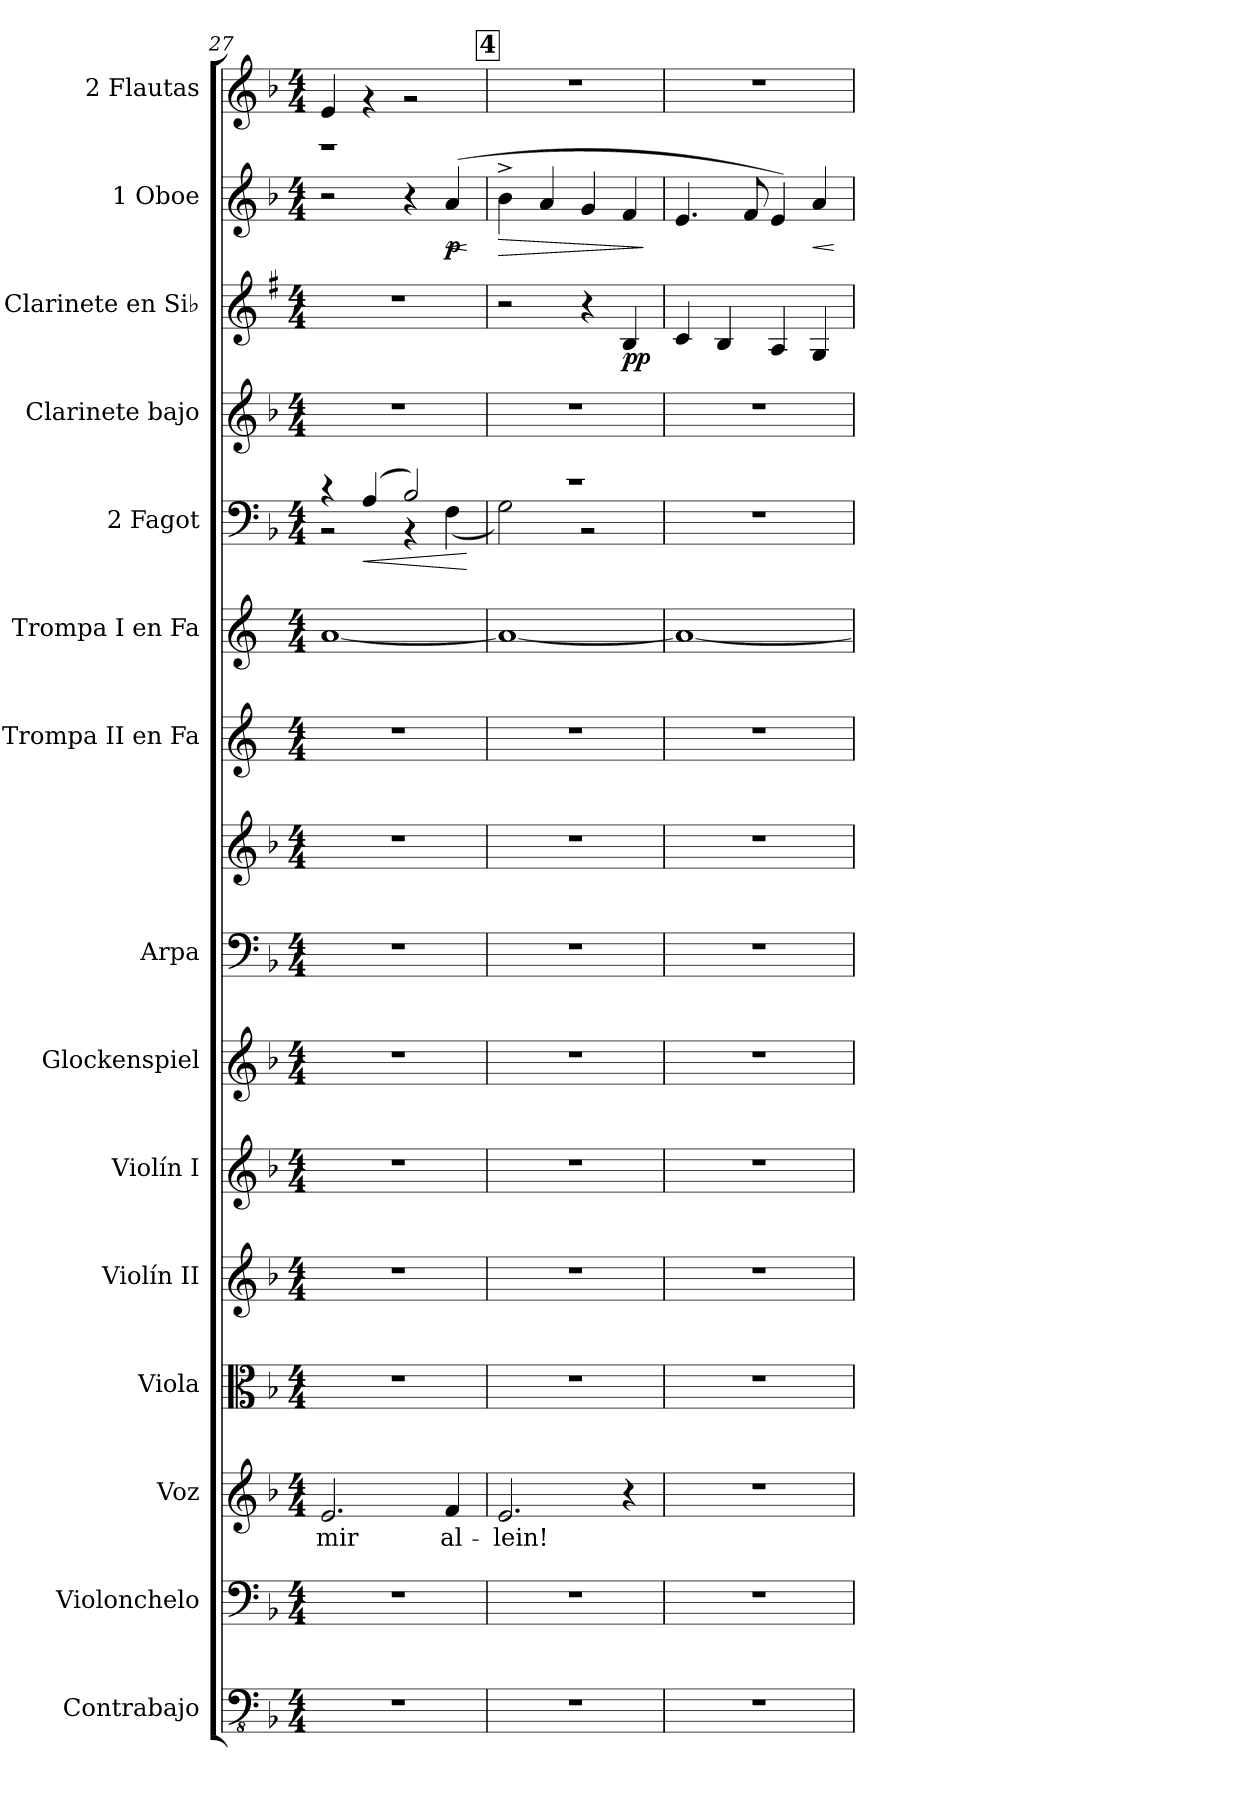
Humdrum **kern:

**kern	**kern	**kern	**text	**kern	**kern	**kern	**kern	**kern	**kern	**kern	**kern	**kern	**dynam	**kern	**kern	**dynam	**kern	**dynam	**kern
*part15	*part14	*part13	*part13	*part12	*part11	*part10	*part9	*part8	*part8	*part7	*part6	*part5	*part5	*part4	*part3	*part3	*part2	*part2	*part1
*staff16	*staff15	*staff14	*staff14	*staff13	*staff12	*staff11	*staff10	*staff9	*staff8	*staff7	*staff6	*staff5	*staff5	*staff4	*staff3	*staff3	*staff2	*staff2	*staff1
*I"Contrabajo	*I"Violonchelo	*I"Voz	*	*I"Viola	*I"Violín II	*I"Violín I	*I"Glockenspiel	*I"Arpa	*	*I"Trompa II en Fa	*I"Trompa I en Fa	*I"2 Fagot	*	*I"Clarinete bajo	*I"2 Clarinete en Si♭	*	*I"1 Oboe	*	*I"2 Flautas
*I'Cb.	*I'Vc.	*I'Vo.	*	*I'Vla.	*I'Vln.I	*I'Vln.I	*I'Glk.	*I'Arp.	*	*I'Trmp.II	*I'Trmp.I	*I'Fag.	*	*I'Cl.B.	*I'Cl.Si♭	*	*I'Ob.	*	*I'Fl.
*clefFv4	*clefF4	*clefG2	*	*clefC3	*clefG2	*clefG2	*clefG2	*clefF4	*clefG2	*clefG2	*clefG2	*clefF4	*	*clefG2	*clefG2	*	*clefG2	*	*clefG2
*ITrd7c12	*	*	*	*	*	*	*ITrd-14c-24	*	*	*ITrd4c7	*ITrd4c7	*	*	*ITrd8c14	*ITrd1c2	*	*	*	*
*k[b-]	*k[b-]	*k[b-]	*	*k[b-]	*k[b-]	*k[b-]	*k[b-]	*k[b-]	*k[b-]	*k[b-]	*k[b-]	*k[b-]	*	*k[b-]	*k[b-]	*	*k[b-]	*	*k[b-]
*M4/4	*M4/4	*M4/4	*	*M4/4	*M4/4	*M4/4	*M4/4	*M4/4	*M4/4	*M4/4	*M4/4	*M4/4	*	*M4/4	*M4/4	*	*M4/4	*	*M4/4
=27	=27	=27	=27	=27	=27	=27	=27	=27	=27	=27	=27	=27	=27	=27	=27	=27	=27	=27	=27
!	!	!	!LO:LY:b	!	!	!	!	!	!	!	!	!	!	!	!	!	!	!	!
*	*	*	*	*	*	*	*	*	*	*	*	*^	*	*	*	*	*	*	*^
1r	1r	2.e/	mir	1r	1r	1r	1r	1r	1r	1r	[1d	4r	2r	.	1r	1r	.	2r	.	4e/	1r
!	!	!	!	!	!	!	!	!	!	!	!	!	!	!LO:HP:b	!	!	!	!	!	!	!
.	.	.	.	.	.	.	.	.	.	.	.	(4A/	.	<	.	.	.	.	.	4rg	.
.	.	.	.	.	.	.	.	.	.	.	.	2B-/)	4r	.	.	.	.	4r	.	2rg	.
!	!	!	!LO:LY:b	!	!	!	!	!	!	!	!	!	!	!	!	!	!	!	!LO:HP:b	!	!
!	!	!	!	!	!	!	!	!	!	!	!	!	!	!	!	!	!	!	!LO:DY:n=1:b	!	!
.	.	4f/	al-	.	.	.	.	.	.	.	.	.	(4F\	.	.	.	.	(4a/	< p	.	.
*	*	*	*	*	*	*	*	*	*	*	*	*v	*v	*	*	*	*	*	*	*v	*v
.	.	.	.	.	.	.	.	.	.	.	.	.	[	.	.	.	.	[	.
!!LO:REH:place=s1:a:B:fs=14:t=4
=28	=28	=28	=28	=28	=28	=28	=28	=28	=28	=28	=28	=28	=28	=28	=28	=28	=28	=28	=28
!	!	!	!LO:LY:b	!	!	!	!	!	!	!	!	!	!	!	!	!	!	!LO:HP:b	!
*	*	*	*	*	*	*	*	*	*	*	*	*^	*	*	*	*	*	*	*
1r	1r	2.e/	-lein!	1r	1r	1r	1r	1r	1r	1r	1d_	1r	2G\)	.	1r	2r	.	4b-^\	>	1r
.	.	.	.	.	.	.	.	.	.	.	.	.	.	.	.	.	.	4a/	.	.
.	.	.	.	.	.	.	.	.	.	.	.	.	2r	.	.	4r	.	4g/	.	.
!	!	!	!	!	!	!	!	!	!	!	!	!	!	!	!	!	!LO:DY:b	!	!	!
!	!	!	!	!	!	!	!	!	!	!	!	!	!	!	!	!	!LO:DY:n=1:b	!	!	!
.	.	4r	.	.	.	.	.	.	.	.	.	.	.	.	.	4A/	p p	4f/	.	.
*	*	*	*	*	*	*	*	*	*	*	*	*v	*v	*	*	*	*	*	*	*
.	.	.	.	.	.	.	.	.	.	.	.	.	.	.	.	.	.	]	.
=29	=29	=29	=29	=29	=29	=29	=29	=29	=29	=29	=29	=29	=29	=29	=29	=29	=29	=29	=29
1r	1r	1r	.	1r	1r	1r	1r	1r	1r	1r	1d_	1r	.	1r	4B-/	.	4.e/	.	1r
.	.	.	.	.	.	.	.	.	.	.	.	.	.	.	4A/	.	.	.	.
.	.	.	.	.	.	.	.	.	.	.	.	.	.	.	.	.	8f/	.	.
.	.	.	.	.	.	.	.	.	.	.	.	.	.	.	4G/	.	4e/)	.	.
!	!	!	!	!	!	!	!	!	!	!	!	!	!	!	!	!	!	!LO:HP:b	!
.	.	.	.	.	.	.	.	.	.	.	.	.	.	.	4F/	.	4a/	<	.
.	.	.	.	.	.	.	.	.	.	.	.	.	.	.	.	.	.	[	.
=	=	=	=	=	=	=	=	=	=	=	=	=	=	=	=	=	=	=	=
*-	*-	*-	*-	*-	*-	*-	*-	*-	*-	*-	*-	*-	*-	*-	*-	*-	*-	*-	*-
